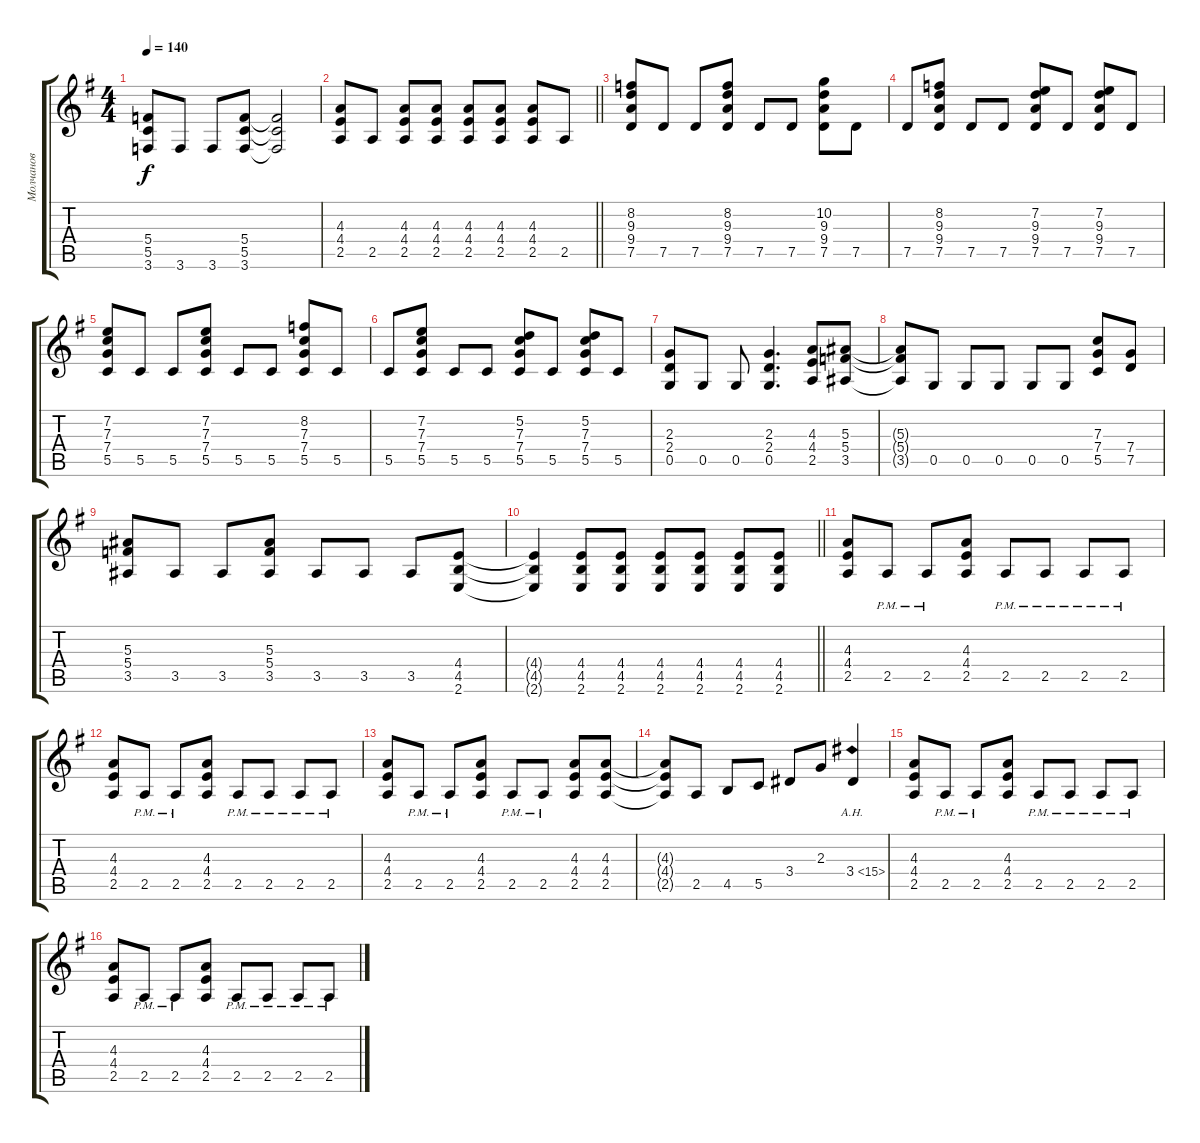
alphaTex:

\track ("Молчанов" "Молчанов") {instrument distortionguitar}
\staff {score tabs}
\tuning (D4 A3 F3 C3 G2 D2) {hide}
\ts (4 4)
\tempo 140
\clef g2
\ks g
(5.4 5.5 3.6).8{dy f} 3.6.8 3.6.8 (5.4 5.5 3.6).8 (5.4{t} 5.5{t} 3.6{t}).2 |
\barLineRight lightlight
(4.3 4.4 2.5).8 2.5.8 (4.3 4.4 2.5).8 (4.3 4.4 2.5).8 (4.3 4.4 2.5).8 (4.3 4.4 2.5).8 (4.3 4.4 2.5).8 2.5.8 |
(8.2 9.3 9.4 7.5).8 7.5.8 7.5.8 (8.2 9.3 9.4 7.5).8 7.5.8 7.5.8 (10.2 9.3 9.4 7.5).8 7.5.8 |
7.5.8 (8.2 9.3 9.4 7.5).8 7.5.8 7.5.8 (7.2 9.3 9.4 7.5).8 7.5.8 (7.2 9.3 9.4 7.5).8 7.5.8 |
(7.2 7.3 7.4 5.5).8 5.5.8 5.5.8 (7.2 7.3 7.4 5.5).8 5.5.8 5.5.8 (8.2 7.3 7.4 5.5).8 5.5.8 |
5.5.8 (7.2 7.3 7.4 5.5).8 5.5.8 5.5.8 (5.2 7.3 7.4 5.5).8 5.5.8 (5.2 7.3 7.4 5.5).8 5.5.8 |
(2.3 2.4 0.5).8 0.5.8 0.5.8 (2.3 2.4 0.5).4{d} (4.3 4.4 2.5).8 (5.3 5.4 3.5).8 |
(5.3{t} 5.4{t} 3.5{t}).8 0.5.8 0.5.8 0.5.8 0.5.8 0.5.8 (7.3 7.4 5.5).8 (7.4 7.5).8 |
(5.3 5.4 3.5).8 3.5.8 3.5.8 (5.3 5.4 3.5).8 3.5.8 3.5.8 3.5.8 (4.4 4.5 2.6).8 |
\barLineRight lightlight
(4.4{t} 4.5{t} 2.6{t}).4 (4.4 4.5 2.6).8 (4.4 4.5 2.6).8 (4.4 4.5 2.6).8 (4.4 4.5 2.6).8 (4.4 4.5 2.6).8 (4.4 4.5 2.6).8 |
(4.3 4.4 2.5).8 2.5{pm}.8 2.5{pm}.8 (4.3 4.4 2.5).8 2.5{pm}.8 2.5{pm}.8 2.5{pm}.8 2.5{pm}.8 |
(4.3 4.4 2.5).8 2.5{pm}.8 2.5{pm}.8 (4.3 4.4 2.5).8 2.5{pm}.8 2.5{pm}.8 2.5{pm}.8 2.5{pm}.8 |
(4.3 4.4 2.5).8 2.5{pm}.8 2.5{pm}.8 (4.3 4.4 2.5).8 2.5{pm}.8 2.5{pm}.8 (4.3 4.4 2.5).8 (4.3 4.4 2.5).8 |
(4.3{t} 4.4{t} 2.5{t}).8 2.5.8 4.5.8 5.5.8 3.4.8 2.3.8 3.4{ah 12}.4 |
(4.3 4.4 2.5).8 2.5{pm}.8 2.5{pm}.8 (4.3 4.4 2.5).8 2.5{pm}.8 2.5{pm}.8 2.5{pm}.8 2.5{pm}.8 |
(4.3 4.4 2.5).8 2.5{pm}.8 2.5{pm}.8 (4.3 4.4 2.5).8 2.5{pm}.8 2.5{pm}.8 2.5{pm}.8 2.5{pm}.8
